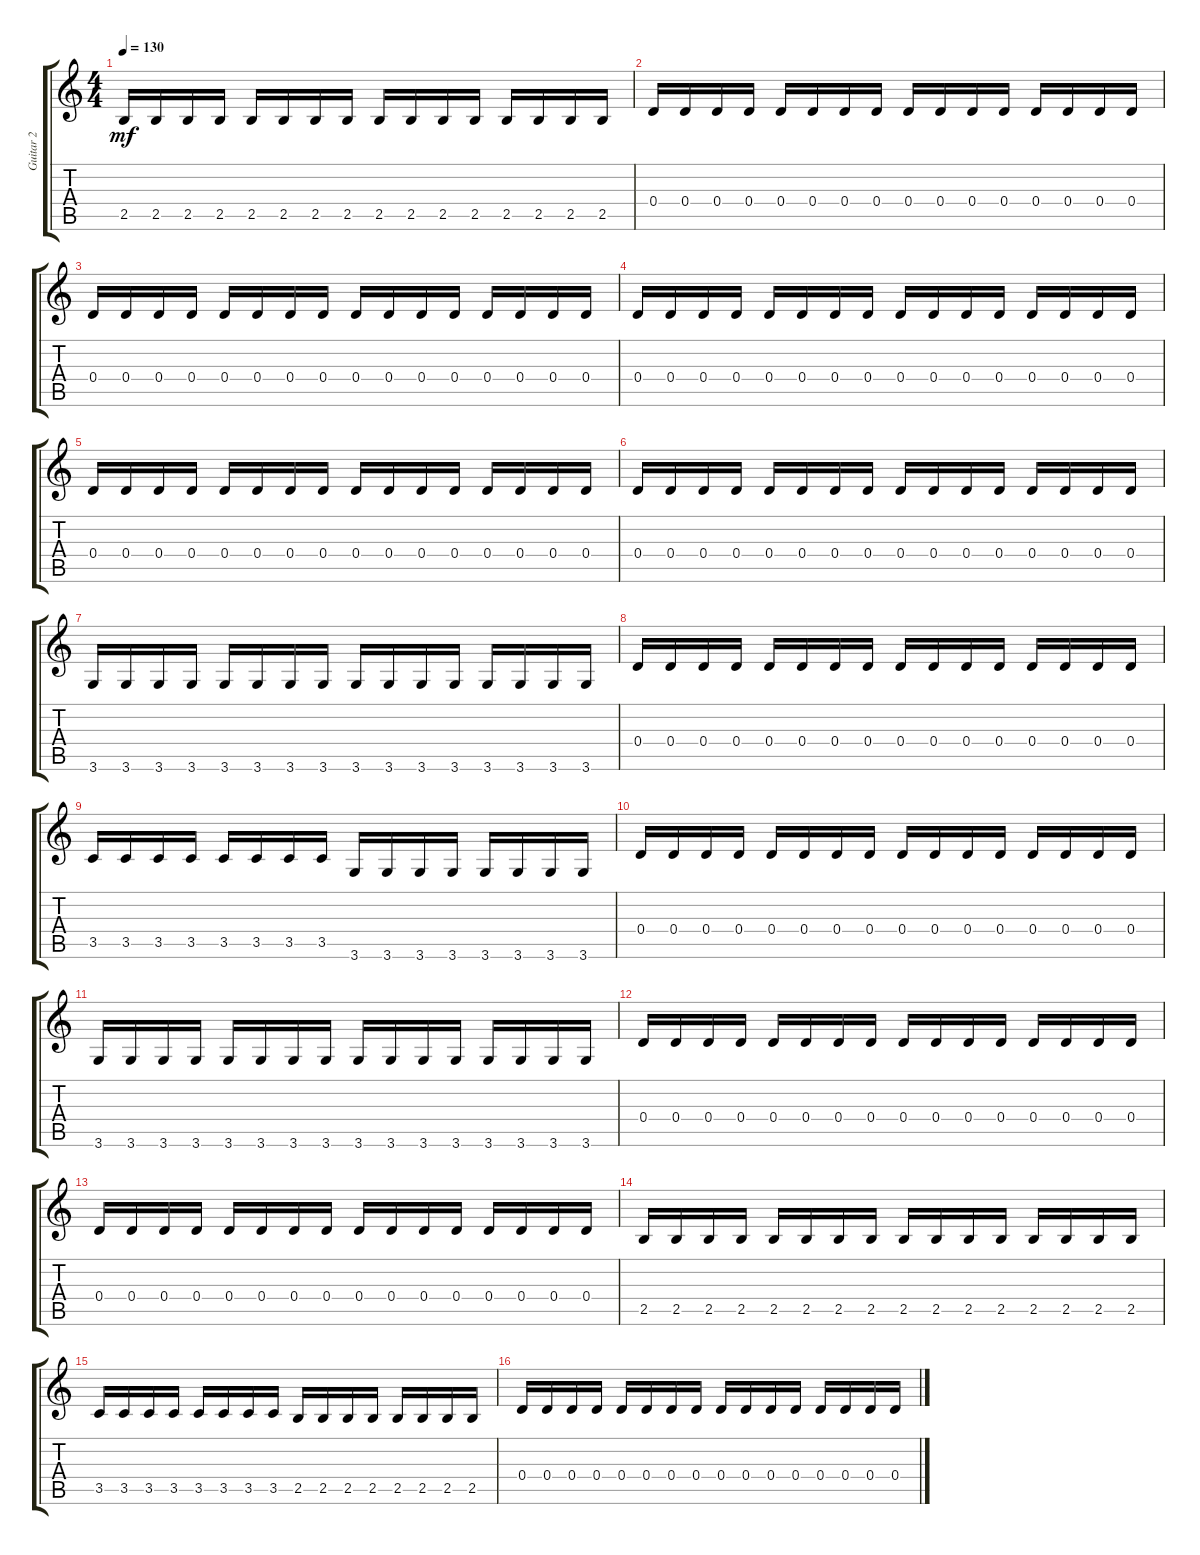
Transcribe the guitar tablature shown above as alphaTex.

\track ("Guitar 2" "Guitar 2") {instrument electricguitarmuted}
\staff {score tabs}
\tuning (E4 B3 G3 D3 A2 E2) {hide}
\ts (4 4)
\tempo 130
\clef g2
\ks c
2.5.16{dy mf} 2.5.16 2.5.16 2.5.16 2.5.16 2.5.16 2.5.16 2.5.16 2.5.16 2.5.16 2.5.16 2.5.16 2.5.16 2.5.16 2.5.16 2.5.16 |
0.4.16 0.4.16 0.4.16 0.4.16 0.4.16 0.4.16 0.4.16 0.4.16 0.4.16 0.4.16 0.4.16 0.4.16 0.4.16 0.4.16 0.4.16 0.4.16 |
0.4.16 0.4.16 0.4.16 0.4.16 0.4.16 0.4.16 0.4.16 0.4.16 0.4.16 0.4.16 0.4.16 0.4.16 0.4.16 0.4.16 0.4.16 0.4.16 |
0.4.16 0.4.16 0.4.16 0.4.16 0.4.16 0.4.16 0.4.16 0.4.16 0.4.16 0.4.16 0.4.16 0.4.16 0.4.16 0.4.16 0.4.16 0.4.16 |
0.4.16 0.4.16 0.4.16 0.4.16 0.4.16 0.4.16 0.4.16 0.4.16 0.4.16 0.4.16 0.4.16 0.4.16 0.4.16 0.4.16 0.4.16 0.4.16 |
0.4.16 0.4.16 0.4.16 0.4.16 0.4.16 0.4.16 0.4.16 0.4.16 0.4.16 0.4.16 0.4.16 0.4.16 0.4.16 0.4.16 0.4.16 0.4.16 |
3.6.16 3.6.16 3.6.16 3.6.16 3.6.16 3.6.16 3.6.16 3.6.16 3.6.16 3.6.16 3.6.16 3.6.16 3.6.16 3.6.16 3.6.16 3.6.16 |
0.4.16 0.4.16 0.4.16 0.4.16 0.4.16 0.4.16 0.4.16 0.4.16 0.4.16 0.4.16 0.4.16 0.4.16 0.4.16 0.4.16 0.4.16 0.4.16 |
3.5.16 3.5.16 3.5.16 3.5.16 3.5.16 3.5.16 3.5.16 3.5.16 3.6.16 3.6.16 3.6.16 3.6.16 3.6.16 3.6.16 3.6.16 3.6.16 |
0.4.16 0.4.16 0.4.16 0.4.16 0.4.16 0.4.16 0.4.16 0.4.16 0.4.16 0.4.16 0.4.16 0.4.16 0.4.16 0.4.16 0.4.16 0.4.16 |
3.6.16 3.6.16 3.6.16 3.6.16 3.6.16 3.6.16 3.6.16 3.6.16 3.6.16 3.6.16 3.6.16 3.6.16 3.6.16 3.6.16 3.6.16 3.6.16 |
0.4.16 0.4.16 0.4.16 0.4.16 0.4.16 0.4.16 0.4.16 0.4.16 0.4.16 0.4.16 0.4.16 0.4.16 0.4.16 0.4.16 0.4.16 0.4.16 |
0.4.16 0.4.16 0.4.16 0.4.16 0.4.16 0.4.16 0.4.16 0.4.16 0.4.16 0.4.16 0.4.16 0.4.16 0.4.16 0.4.16 0.4.16 0.4.16 |
2.5.16 2.5.16 2.5.16 2.5.16 2.5.16 2.5.16 2.5.16 2.5.16 2.5.16 2.5.16 2.5.16 2.5.16 2.5.16 2.5.16 2.5.16 2.5.16 |
3.5.16 3.5.16 3.5.16 3.5.16 3.5.16 3.5.16 3.5.16 3.5.16 2.5.16 2.5.16 2.5.16 2.5.16 2.5.16 2.5.16 2.5.16 2.5.16 |
0.4.16 0.4.16 0.4.16 0.4.16 0.4.16 0.4.16 0.4.16 0.4.16 0.4.16 0.4.16 0.4.16 0.4.16 0.4.16 0.4.16 0.4.16 0.4.16
